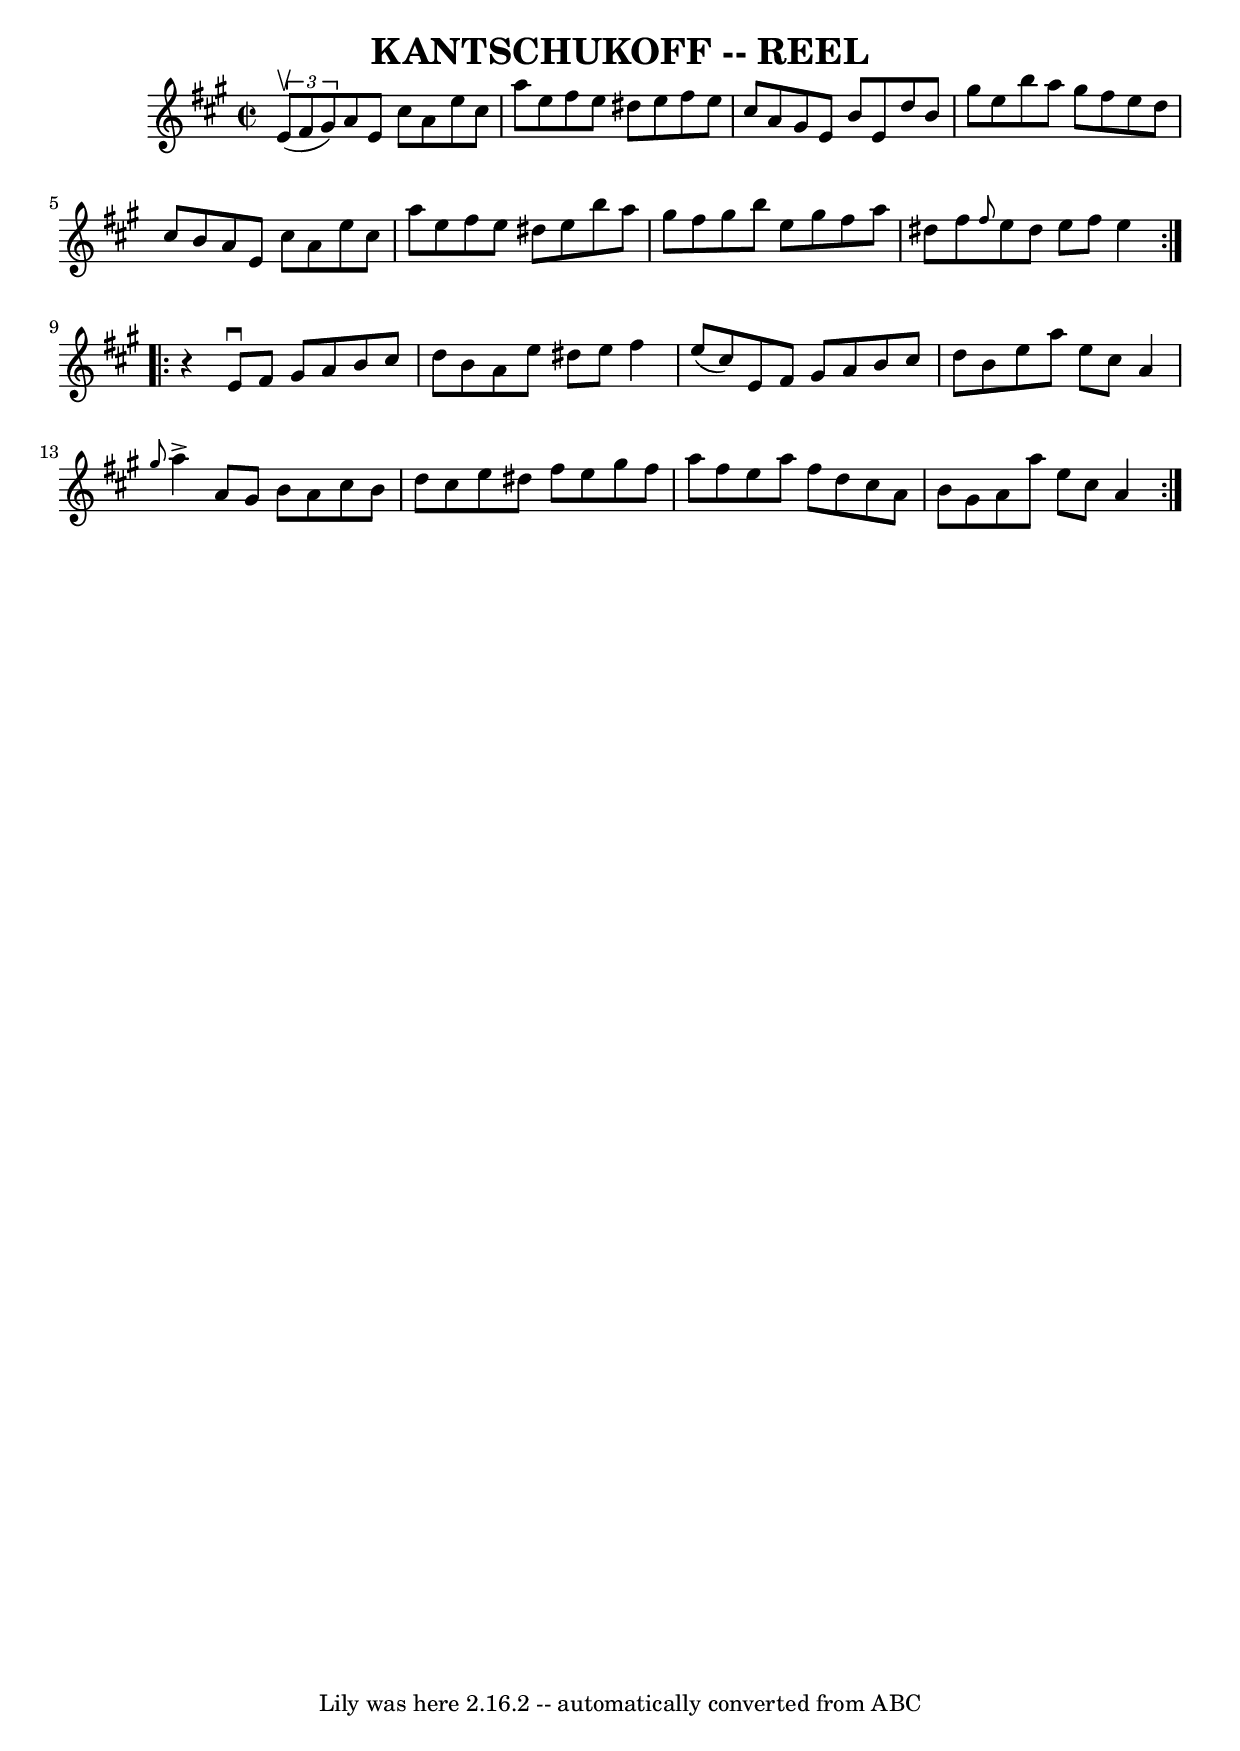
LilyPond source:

\version "2.16.2"
\include "Mammoth.ily"
\header {
  %% book = "Ryan's Mammoth Collection of Fiddle Tunes"
  crossRefNumber = "1"
  footnotes = ""
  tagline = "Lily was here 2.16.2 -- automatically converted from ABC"
  title = "KANTSCHUKOFF -- REEL"

}
voicedefault =  {



  \repeat volta 2 {

    \override Staff.TimeSignature #'style = #'C
    \time 2/2 
    \key a \major
   \times 2/3 { e'8 (^\upbow fis'8 gis'8) 
			       }   
    |
    a'8 e'8 cis''8 a'8 e''8 cis''8 a''8 e''8    
    |
    fis''8 e''8 dis''8 e''8 fis''8 e''8 cis''8 a'8  
    |
    gis'8 e'8 b'8 e'8 d''8 b'8 gis''8 e''8    
    |
    b''8 a''8 gis''8 fis''8 e''8 d''8 cis''8 b'8    
    |
    a'8 e'8 cis''8 a'8 e''8 cis''8 a''8 e''8    
    |
    fis''8 e''8 dis''8 e''8 b''8 a''8 gis''8 fis''8 
    |
    gis''8 b''8 e''8 gis''8 fis''8 a''8 dis''8    
    fis''8    |
    \grace { fis''8  
	   } e''8 dis''8 e''8 fis''8    
    e''4    
  }     
  \repeat volta 2 {
    r4       |
    e'8^\downbow fis'8    
    gis'8 a'8 b'8 cis''8 d''8 b'8    |
    a'8 e''8    
    dis''8 e''8 fis''4 e''8 (cis''8)   |
    e'8 fis'8    
    gis'8 a'8 b'8 cis''8 d''8 b'8    |
    e''8 a''8 e''8 
    cis''8 a'4  \grace { gis''8  
		       } a''4^\accent       |
    a'8    
    gis'8 b'8 a'8 cis''8 b'8 d''8 cis''8    |
    e''8    
    dis''8 fis''8 e''8 gis''8 fis''8 a''8 fis''8    |
    
    e''8 a''8 fis''8 d''8 cis''8 a'8 b'8 gis'8    |
    
    a'8 a''8 e''8 cis''8 a'4    
  }   

}

\score{
  <<

    \context Staff="default"
    {
      \voicedefault 
      
    }

  >>
  \layout {
    
  }
  \midi {
  }

}
